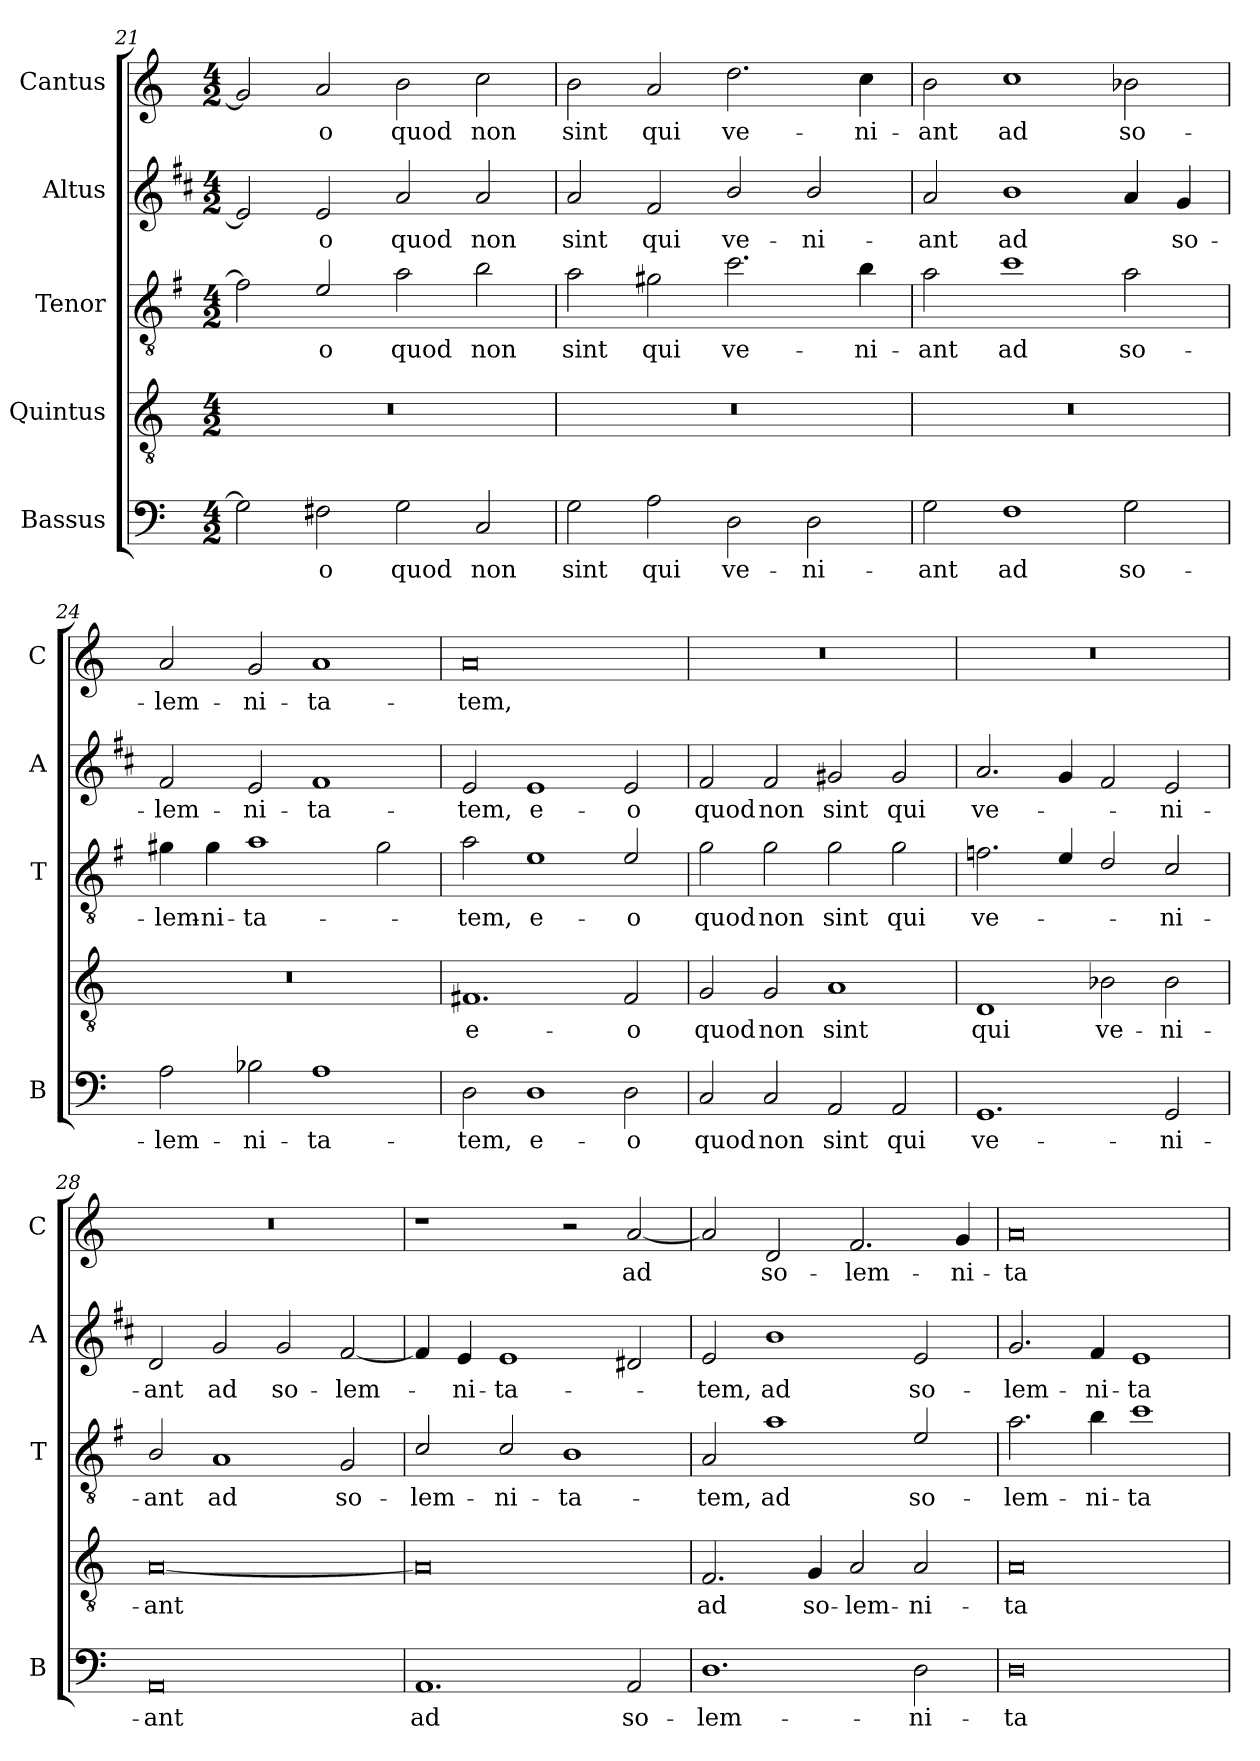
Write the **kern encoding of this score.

**kern	**text	**kern	**text	**kern	**text	**kern	**text	**kern	**text
*part5	*part5	*part4	*part4	*part3	*part3	*part2	*part2	*part1	*part1
*staff5	*staff5	*staff4	*staff4	*staff3	*staff3	*staff2	*staff2	*staff1	*staff1
*I"Bassus	*	*I"Quintus	*	*I"Tenor	*	*I"Altus	*	*I"Cantus	*
*I'B	*	*	*	*I'T	*	*I'A	*	*I'C	*
!!LO:LB:g=z
*clefF4	*	*clefGv2	*	*clefGv2	*	*clefG2	*	*clefG2	*
*	*	*	*	*ITrd4c7	*	*ITrd1c2	*	*	*
*k[]	*	*k[]	*	*k[]	*	*k[]	*	*k[]	*
*C:	*	*C:	*	*C:	*	*C:	*	*C:	*
*M4/2	*	*M4/2	*	*M4/2	*	*M4/2	*	*M4/2	*
=21	=21	=21	=21	=21	=21	=21	=21	=21	=21
2G\]	.	0r	.	2B\]	.	2d/]	.	2g/]	.
!	!LO:LY:b	!	!	!	!LO:LY:b	!	!LO:LY:b	!	!LO:LY:b
2F#X\	-o	.	.	2A/	-o	2d/	-o	2a/	-o
!	!LO:LY:b	!	!	!	!LO:LY:b	!	!LO:LY:b	!	!LO:LY:b
2G\	quod	.	.	2d\	quod	2g/	quod	2b\	quod
!	!LO:LY:b	!	!	!	!LO:LY:b	!	!LO:LY:b	!	!LO:LY:b
2C/	non	.	.	2e\	non	2g/	non	2cc\	non
=22	=22	=22	=22	=22	=22	=22	=22	=22	=22
!	!LO:LY:b	!	!	!	!LO:LY:b	!	!LO:LY:b	!	!LO:LY:b
2G\	sint	0r	.	2d\	sint	2g/	sint	2b\	sint
!	!LO:LY:b	!	!	!	!LO:LY:b	!	!LO:LY:b	!	!LO:LY:b
2A\	qui	.	.	2c#X\	qui	2e/	qui	2a/	qui
!	!LO:LY:b	!	!	!	!LO:LY:b	!	!LO:LY:b	!	!LO:LY:b
2D\	ve-	.	.	2.f\	ve-	2a/	ve-	2.dd\	ve-
!	!LO:LY:b	!	!	!	!	!	!LO:LY:b	!	!
2D\	-ni-	.	.	.	.	2a/	-ni-	.	.
!	!	!	!	!	!LO:LY:b	!	!	!	!LO:LY:b
.	.	.	.	4e\	-ni-	.	.	4cc\	-ni-
=23	=23	=23	=23	=23	=23	=23	=23	=23	=23
!	!LO:LY:b	!	!	!	!LO:LY:b	!	!LO:LY:b	!	!LO:LY:b
2G\	-ant	0r	.	2d\	-ant	2g/	-ant	2b\	-ant
!	!LO:LY:b	!	!	!	!LO:LY:b	!	!LO:LY:b	!	!LO:LY:b
1F	ad	.	.	1f	ad	1a	ad	1cc	ad
!	!LO:LY:b	!	!	!	!LO:LY:b	!	!	!	!LO:LY:b
2G\	so-	.	.	2d\	so-	4g/	.	2b-X\	so-
!	!	!	!	!	!	!	!LO:LY:b	!	!
.	.	.	.	.	.	4f/	so-	.	.
=24	=24	=24	=24	=24	=24	=24	=24	=24	=24
!	!LO:LY:b	!	!	!	!LO:LY:b	!	!LO:LY:b	!	!LO:LY:b
2A\	-lem-	0r	.	4c#X\	-lem-	2e/	-lem-	2a/	-lem-
!	!	!	!	!	!LO:LY:b	!	!	!	!
.	.	.	.	4c#\	-ni-	.	.	.	.
!	!LO:LY:b	!	!	!	!LO:LY:b	!	!LO:LY:b	!	!LO:LY:b
2B-X\	-ni-	.	.	1d	-ta-	2d/	-ni-	2g/	-ni-
!	!LO:LY:b	!	!	!	!	!	!LO:LY:b	!	!LO:LY:b
1A	-ta-	.	.	.	.	1e	-ta-	1a	-ta-
.	.	.	.	2c#\	.	.	.	.	.
=25	=25	=25	=25	=25	=25	=25	=25	=25	=25
!	!LO:LY:b	!	!LO:LY:b	!	!LO:LY:b	!	!LO:LY:b	!	!LO:LY:b
2D\	-tem,	1.F#X	e-	2d\	-tem,	2d/	-tem,	0a	-tem,
!	!LO:LY:b	!	!	!	!LO:LY:b	!	!LO:LY:b	!	!
1D	e-	.	.	1A	e-	1d	e-	.	.
!	!LO:LY:b	!	!LO:LY:b	!	!LO:LY:b	!	!LO:LY:b	!	!
2D\	-o	2F#/	-o	2A/	-o	2d/	-o	.	.
=26	=26	=26	=26	=26	=26	=26	=26	=26	=26
!	!LO:LY:b	!	!LO:LY:b	!	!LO:LY:b	!	!LO:LY:b	!	!
2C/	quod	2G/	quod	2c\	quod	2e/	quod	0r	.
!	!LO:LY:b	!	!LO:LY:b	!	!LO:LY:b	!	!LO:LY:b	!	!
2C/	non	2G/	non	2c\	non	2e/	non	.	.
!	!LO:LY:b	!	!LO:LY:b	!	!LO:LY:b	!	!LO:LY:b	!	!
2AA/	sint	1A	sint	2c\	sint	2f#X/	sint	.	.
!	!LO:LY:b	!	!	!	!LO:LY:b	!	!LO:LY:b	!	!
2AA/	qui	.	.	2c\	qui	2f#/	qui	.	.
!!LO:LB:g=z
=27	=27	=27	=27	=27	=27	=27	=27	=27	=27
!	!LO:LY:b	!	!LO:LY:b	!	!LO:LY:b	!	!LO:LY:b	!	!
1.GG	ve-	1D	qui	2.B-X\	ve-	2.g/	ve-	0r	.
.	.	.	.	4A/	.	4f/	.	.	.
!	!	!	!LO:LY:b	!	!	!	!	!	!
.	.	2B-X\	ve-	2G/	.	2e/	.	.	.
!	!LO:LY:b	!	!LO:LY:b	!	!LO:LY:b	!	!LO:LY:b	!	!
2GG/	-ni-	2B-\	-ni-	2F/	-ni-	2d/	-ni-	.	.
=28	=28	=28	=28	=28	=28	=28	=28	=28	=28
!	!LO:LY:b	!	!LO:LY:b	!	!LO:LY:b	!	!LO:LY:b	!	!
0AA	-ant	[0A	-ant	2E/	-ant	2c/	-ant	0r	.
!	!	!	!	!	!LO:LY:b	!	!LO:LY:b	!	!
.	.	.	.	1D	ad	2f/	ad	.	.
!	!	!	!	!	!	!	!LO:LY:b	!	!
.	.	.	.	.	.	2f/	so-	.	.
!	!	!	!	!	!LO:LY:b	!	!LO:LY:b	!	!
.	.	.	.	2C/	so-	[2e/	-lem-	.	.
=29	=29	=29	=29	=29	=29	=29	=29	=29	=29
!	!LO:LY:b	!	!	!	!LO:LY:b	!	!	!	!
1.AA	ad	0A]	.	2F/	-lem-	4e/]	.	1r	.
!	!	!	!	!	!	!	!LO:LY:b	!	!
.	.	.	.	.	.	4d/	-ni-	.	.
!	!	!	!	!	!LO:LY:b	!	!LO:LY:b	!	!
.	.	.	.	2F/	-ni-	1d	-ta-	.	.
!	!	!	!	!	!LO:LY:b	!	!	!	!
.	.	.	.	1E	-ta-	.	.	2r	.
!	!LO:LY:b	!	!	!	!	!	!	!	!LO:LY:b
2AA/	so-	.	.	.	.	2c#X/	.	[2a/	ad
=30	=30	=30	=30	=30	=30	=30	=30	=30	=30
!	!LO:LY:b	!	!LO:LY:b	!	!LO:LY:b	!	!LO:LY:b	!	!
1.D	-lem-	2.F/	ad	2D/	-tem,	2d/	-tem,	2a/]	.
!	!	!	!	!	!LO:LY:b	!	!LO:LY:b	!	!LO:LY:b
.	.	.	.	1d	ad	1a	ad	2d/	so-
!	!	!	!LO:LY:b	!	!	!	!	!	!
.	.	4G/	so-	.	.	.	.	.	.
!	!	!	!LO:LY:b	!	!	!	!	!	!LO:LY:b
.	.	2A/	-lem-	.	.	.	.	2.f/	-lem-
!	!LO:LY:b	!	!LO:LY:b	!	!LO:LY:b	!	!LO:LY:b	!	!
2D\	-ni-	2A/	-ni-	2A/	so-	2d/	so-	.	.
!	!	!	!	!	!	!	!	!	!LO:LY:b
.	.	.	.	.	.	.	.	4g/	-ni-
=31	=31	=31	=31	=31	=31	=31	=31	=31	=31
!	!LO:LY:b	!	!LO:LY:b	!	!LO:LY:b	!	!LO:LY:b	!	!LO:LY:b
0D	-ta-	0A	-ta-	2.d\	-lem-	2.f/	-lem-	0a	-ta-
!	!	!	!	!	!LO:LY:b	!	!LO:LY:b	!	!
.	.	.	.	4e\	-ni-	4e/	-ni-	.	.
!	!	!	!	!	!LO:LY:b	!	!LO:LY:b	!	!
.	.	.	.	1f	-ta-	1d	-ta-	.	.
=	=	=	=	=	=	=	=	=	=
*-	*-	*-	*-	*-	*-	*-	*-	*-	*-
